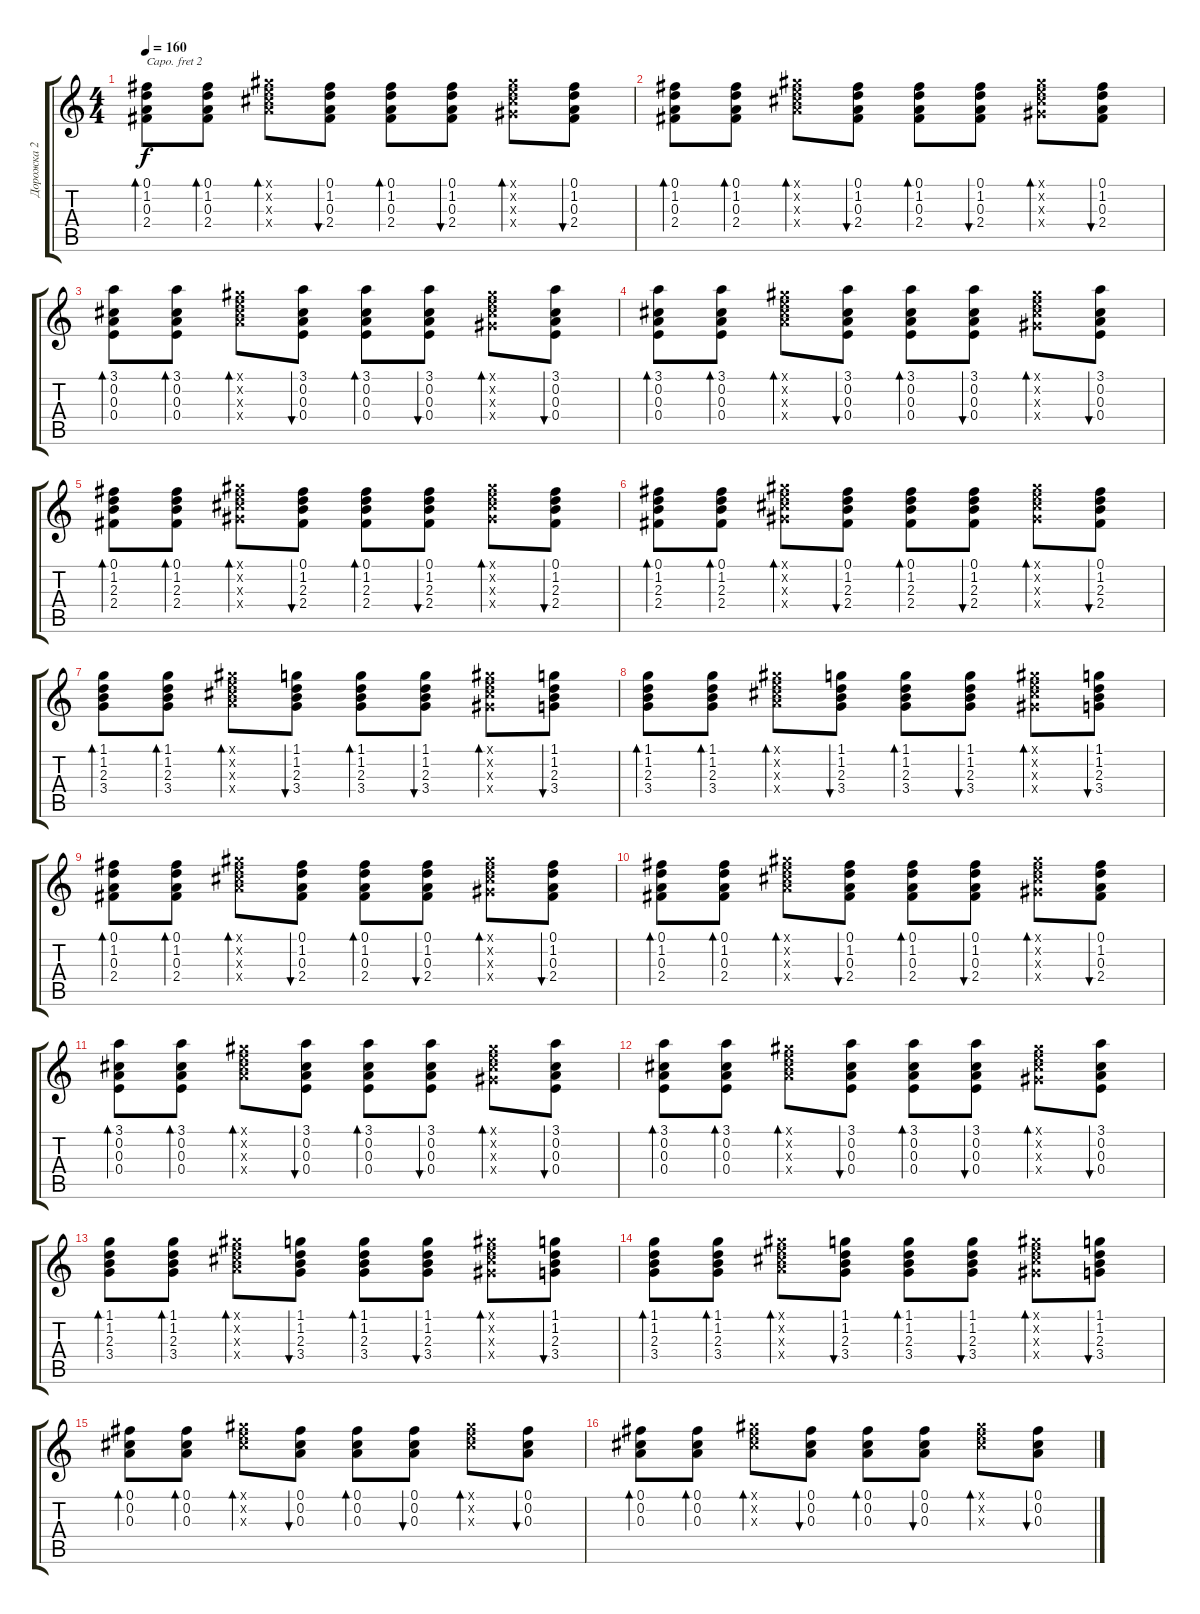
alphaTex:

\track ("Дорожка 2" "Дорожка 2") {instrument acousticguitarnylon}
\staff {score tabs}
\capo 2
\tuning (E4 B3 G3 D3 A2 E2) {hide}
\ts (4 4)
\tempo 160
\clef g2
\ks c
(0.1 1.2 0.3 2.4).8{bd 30 dy f} (0.1 1.2 0.3 2.4).8{bd 30} (2.1{x} 3.2{x} 4.3{x} 5.4{x}).8{bd 30} (0.1 1.2 0.3 2.4).8{bu 30} (0.1 1.2 0.3 2.4).8{bd 30} (0.1 1.2 0.3 2.4).8{bu 30} (2.1{x} 3.2{x} 4.3{x} 4.4{x}).8{bd 30} (0.1 1.2 0.3 2.4).8{bu 30} |
(0.1 1.2 0.3 2.4).8{bd 30} (0.1 1.2 0.3 2.4).8{bd 30} (2.1{x} 3.2{x} 4.3{x} 5.4{x}).8{bd 30} (0.1 1.2 0.3 2.4).8{bu 30} (0.1 1.2 0.3 2.4).8{bd 30} (0.1 1.2 0.3 2.4).8{bu 30} (2.1{x} 3.2{x} 4.3{x} 4.4{x}).8{bd 30} (0.1 1.2 0.3 2.4).8{bu 30} |
(3.1 0.2 0.3 0.4).8{bd 30} (3.1 0.2 0.3 0.4).8{bd 30} (2.1{x} 3.2{x} 4.3{x} 5.4{x}).8{bd 30} (3.1 0.2 0.3 0.4).8{bu 30} (3.1 0.2 0.3 0.4).8{bd 30} (3.1 0.2 0.3 0.4).8{bu 30} (2.1{x} 3.2{x} 4.3{x} 4.4{x}).8{bd 30} (3.1 0.2 0.3 0.4).8{bu 30} |
(3.1 0.2 0.3 0.4).8{bd 30} (3.1 0.2 0.3 0.4).8{bd 30} (2.1{x} 3.2{x} 4.3{x} 5.4{x}).8{bd 30} (3.1 0.2 0.3 0.4).8{bu 30} (3.1 0.2 0.3 0.4).8{bd 30} (3.1 0.2 0.3 0.4).8{bu 30} (2.1{x} 3.2{x} 4.3{x} 4.4{x}).8{bd 30} (3.1 0.2 0.3 0.4).8{bu 30} |
(0.1 1.2 2.3 2.4).8{bd 30} (0.1 1.2 2.3 2.4).8{bd 30} (2.1{x} 3.2{x} 4.3{x} 4.4{x}).8{bd 30} (0.1 1.2 2.3 2.4).8{bu 30} (0.1 1.2 2.3 2.4).8{bd 30} (0.1 1.2 2.3 2.4).8{bu 30} (2.1{x} 3.2{x} 4.3{x} 4.4{x}).8{bd 30} (0.1 1.2 2.3 2.4).8{bu 30} |
(0.1 1.2 2.3 2.4).8{bd 30} (0.1 1.2 2.3 2.4).8{bd 30} (2.1{x} 3.2{x} 4.3{x} 4.4{x}).8{bd 30} (0.1 1.2 2.3 2.4).8{bu 30} (0.1 1.2 2.3 2.4).8{bd 30} (0.1 1.2 2.3 2.4).8{bu 30} (2.1{x} 3.2{x} 4.3{x} 4.4{x}).8{bd 30} (0.1 1.2 2.3 2.4).8{bu 30} |
(1.1 1.2 2.3 3.4).8{bd 30} (1.1 1.2 2.3 3.4).8{bd 30} (2.1{x} 3.2{x} 4.3{x} 5.4{x}).8{bd 30} (1.1 1.2 2.3 3.4).8{bu 30} (1.1 1.2 2.3 3.4).8{bd 30} (1.1 1.2 2.3 3.4).8{bu 30} (2.1{x} 3.2{x} 4.3{x} 4.4{x}).8{bd 30} (1.1 1.2 2.3 3.4).8{bu 30} |
(1.1 1.2 2.3 3.4).8{bd 30} (1.1 1.2 2.3 3.4).8{bd 30} (2.1{x} 3.2{x} 4.3{x} 5.4{x}).8{bd 30} (1.1 1.2 2.3 3.4).8{bu 30} (1.1 1.2 2.3 3.4).8{bd 30} (1.1 1.2 2.3 3.4).8{bu 30} (2.1{x} 3.2{x} 4.3{x} 4.4{x}).8{bd 30} (1.1 1.2 2.3 3.4).8{bu 30} |
(0.1 1.2 0.3 2.4).8{bd 30} (0.1 1.2 0.3 2.4).8{bd 30} (2.1{x} 3.2{x} 4.3{x} 5.4{x}).8{bd 30} (0.1 1.2 0.3 2.4).8{bu 30} (0.1 1.2 0.3 2.4).8{bd 30} (0.1 1.2 0.3 2.4).8{bu 30} (2.1{x} 3.2{x} 4.3{x} 4.4{x}).8{bd 30} (0.1 1.2 0.3 2.4).8{bu 30} |
(0.1 1.2 0.3 2.4).8{bd 30} (0.1 1.2 0.3 2.4).8{bd 30} (2.1{x} 3.2{x} 4.3{x} 5.4{x}).8{bd 30} (0.1 1.2 0.3 2.4).8{bu 30} (0.1 1.2 0.3 2.4).8{bd 30} (0.1 1.2 0.3 2.4).8{bu 30} (2.1{x} 3.2{x} 4.3{x} 4.4{x}).8{bd 30} (0.1 1.2 0.3 2.4).8{bu 30} |
(3.1 0.2 0.3 0.4).8{bd 30} (3.1 0.2 0.3 0.4).8{bd 30} (2.1{x} 3.2{x} 4.3{x} 5.4{x}).8{bd 30} (3.1 0.2 0.3 0.4).8{bu 30} (3.1 0.2 0.3 0.4).8{bd 30} (3.1 0.2 0.3 0.4).8{bu 30} (2.1{x} 3.2{x} 4.3{x} 4.4{x}).8{bd 30} (3.1 0.2 0.3 0.4).8{bu 30} |
(3.1 0.2 0.3 0.4).8{bd 30} (3.1 0.2 0.3 0.4).8{bd 30} (2.1{x} 3.2{x} 4.3{x} 5.4{x}).8{bd 30} (3.1 0.2 0.3 0.4).8{bu 30} (3.1 0.2 0.3 0.4).8{bd 30} (3.1 0.2 0.3 0.4).8{bu 30} (2.1{x} 3.2{x} 4.3{x} 4.4{x}).8{bd 30} (3.1 0.2 0.3 0.4).8{bu 30} |
(1.1 1.2 2.3 3.4).8{bd 30} (1.1 1.2 2.3 3.4).8{bd 30} (2.1{x} 3.2{x} 4.3{x} 5.4{x}).8{bd 30} (1.1 1.2 2.3 3.4).8{bu 30} (1.1 1.2 2.3 3.4).8{bd 30} (1.1 1.2 2.3 3.4).8{bu 30} (2.1{x} 3.2{x} 4.3{x} 4.4{x}).8{bd 30} (1.1 1.2 2.3 3.4).8{bu 30} |
(1.1 1.2 2.3 3.4).8{bd 30} (1.1 1.2 2.3 3.4).8{bd 30} (2.1{x} 3.2{x} 4.3{x} 5.4{x}).8{bd 30} (1.1 1.2 2.3 3.4).8{bu 30} (1.1 1.2 2.3 3.4).8{bd 30} (1.1 1.2 2.3 3.4).8{bu 30} (2.1{x} 3.2{x} 4.3{x} 4.4{x}).8{bd 30} (1.1 1.2 2.3 3.4).8{bu 30} |
(0.1 0.2 0.3).8{bd 30} (0.1 0.2 0.3).8{bd 30} (2.1{x} 3.2{x} 4.3{x}).8{bd 30} (0.1 0.2 0.3).8{bu 30} (0.1 0.2 0.3).8{bd 30} (0.1 0.2 0.3).8{bu 30} (2.1{x} 3.2{x} 4.3{x}).8{bd 30} (0.1 0.2 0.3).8{bu 30} |
(0.1 0.2 0.3).8{bd 30} (0.1 0.2 0.3).8{bd 30} (2.1{x} 3.2{x} 4.3{x}).8{bd 30} (0.1 0.2 0.3).8{bu 30} (0.1 0.2 0.3).8{bd 30} (0.1 0.2 0.3).8{bu 30} (2.1{x} 3.2{x} 4.3{x}).8{bd 30} (0.1 0.2 0.3).8{bu 30}
